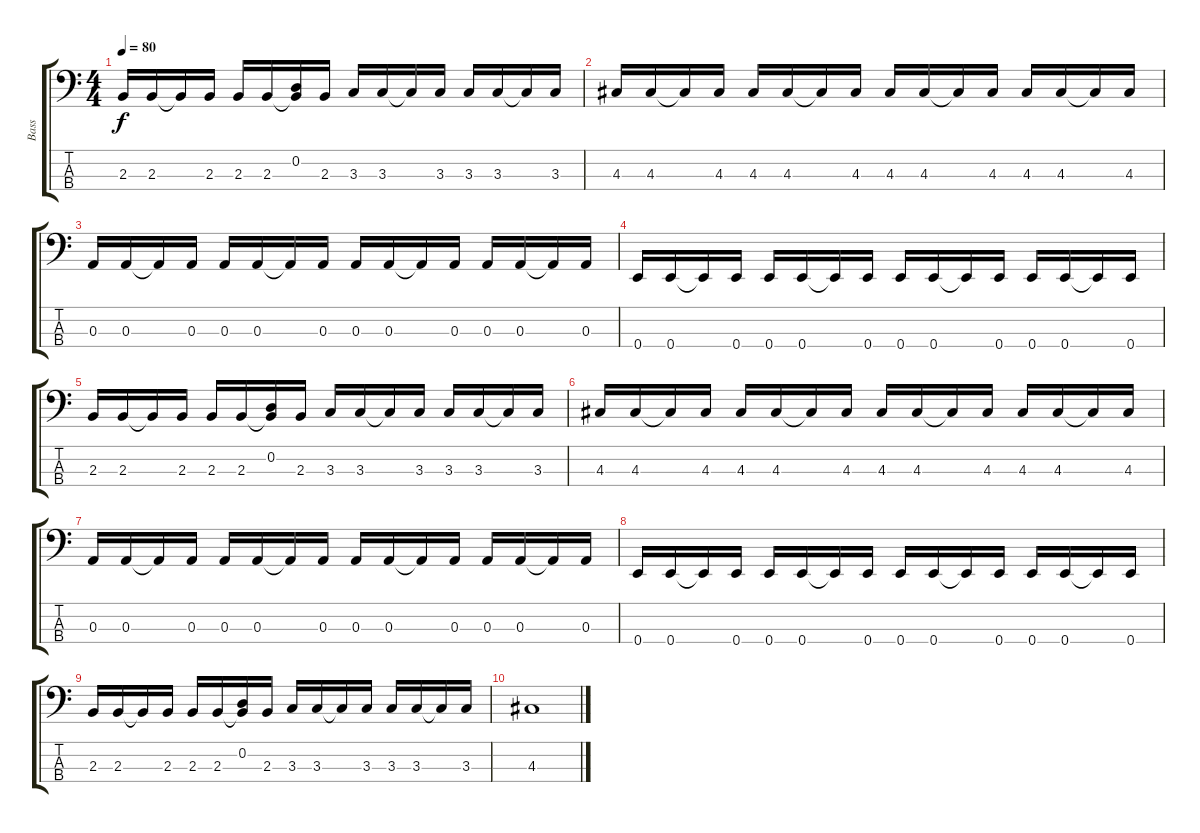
\track ("Bass" "Bass") {instrument electricbassfinger}
\staff {score tabs}
\tuning (G2 D2 A1 E1) {hide}
\ts (4 4)
\tempo 80
\clef f4
\ks c
2.3.16{dy f} 2.3.16 2.3{t}.16 2.3.16 2.3.16 2.3.16 (0.2 2.3{t}).16 2.3.16 3.3.16 3.3.16 3.3{t}.16 3.3.16 3.3.16 3.3.16 3.3{t}.16 3.3.16 |
4.3.16 4.3.16 4.3{t}.16 4.3.16 4.3.16 4.3.16 4.3{t}.16 4.3.16 4.3.16 4.3.16 4.3{t}.16 4.3.16 4.3.16 4.3.16 4.3{t}.16 4.3.16 |
0.3.16 0.3.16 0.3{t}.16 0.3.16 0.3.16 0.3.16 0.3{t}.16 0.3.16 0.3.16 0.3.16 0.3{t}.16 0.3.16 0.3.16 0.3.16 0.3{t}.16 0.3.16 |
0.4.16 0.4.16 0.4{t}.16 0.4.16 0.4.16 0.4.16 0.4{t}.16 0.4.16 0.4.16 0.4.16 0.4{t}.16 0.4.16 0.4.16 0.4.16 0.4{t}.16 0.4.16 |
2.3.16 2.3.16 2.3{t}.16 2.3.16 2.3.16 2.3.16 (0.2 2.3{t}).16 2.3.16 3.3.16 3.3.16 3.3{t}.16 3.3.16 3.3.16 3.3.16 3.3{t}.16 3.3.16 |
4.3.16 4.3.16 4.3{t}.16 4.3.16 4.3.16 4.3.16 4.3{t}.16 4.3.16 4.3.16 4.3.16 4.3{t}.16 4.3.16 4.3.16 4.3.16 4.3{t}.16 4.3.16 |
0.3.16 0.3.16 0.3{t}.16 0.3.16 0.3.16 0.3.16 0.3{t}.16 0.3.16 0.3.16 0.3.16 0.3{t}.16 0.3.16 0.3.16 0.3.16 0.3{t}.16 0.3.16 |
0.4.16 0.4.16 0.4{t}.16 0.4.16 0.4.16 0.4.16 0.4{t}.16 0.4.16 0.4.16 0.4.16 0.4{t}.16 0.4.16 0.4.16 0.4.16 0.4{t}.16 0.4.16 |
2.3.16 2.3.16 2.3{t}.16 2.3.16 2.3.16 2.3.16 (0.2 2.3{t}).16 2.3.16 3.3.16 3.3.16 3.3{t}.16 3.3.16 3.3.16 3.3.16 3.3{t}.16 3.3.16 |
4.3.1
